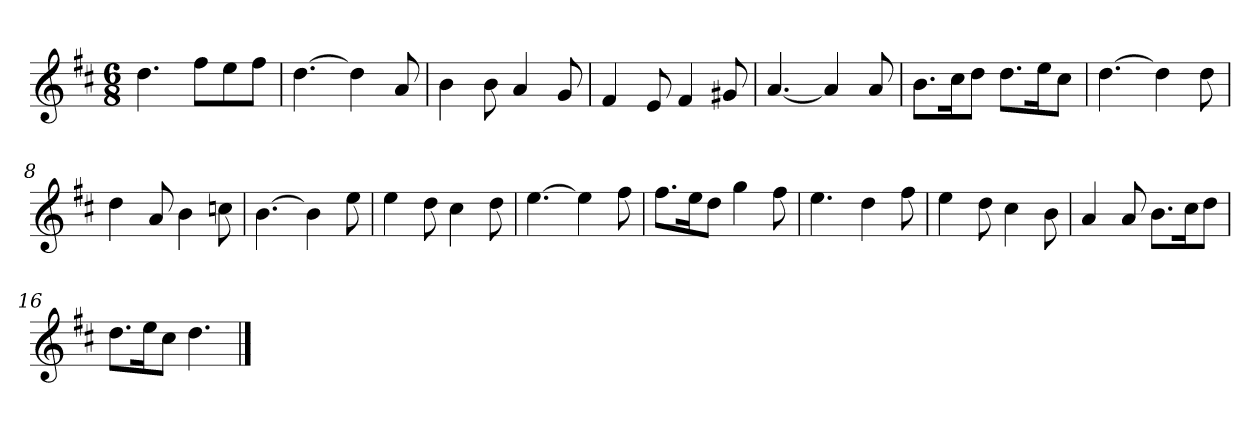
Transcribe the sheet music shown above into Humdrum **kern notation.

**kern
*part1
*staff1
*k[f#c#]
*M6/8
*MM120
=1
4.dd
8ff#L
8ee
8ff#J
=2
[4.dd
4dd]
8a
=3
4b
8b
4a
8g
=4
4f#
8e
4f#
8g#X
=5
[4.a
4a]
8a
=6
8.bL
16cc#K
8ddJ
8.ddL
16eeK
8cc#J
=7
[4.dd
4dd]
8dd
=8
4dd
8a
4b
8ccn
=9
[4.b
4b]
8ee
=10
4ee
8dd
4cc#
8dd
=11
[4.ee
4ee]
8ff#
=12
8.ff#L
16eeK
8ddJ
4gg
8ff#
=13
4.ee
4dd
8ff#
=14
4ee
8dd
4cc#
8b
=15
4a
8a
8.bL
16cc#K
8ddJ
=16
8.ddL
16eeK
8cc#J
4.dd
==
*-
